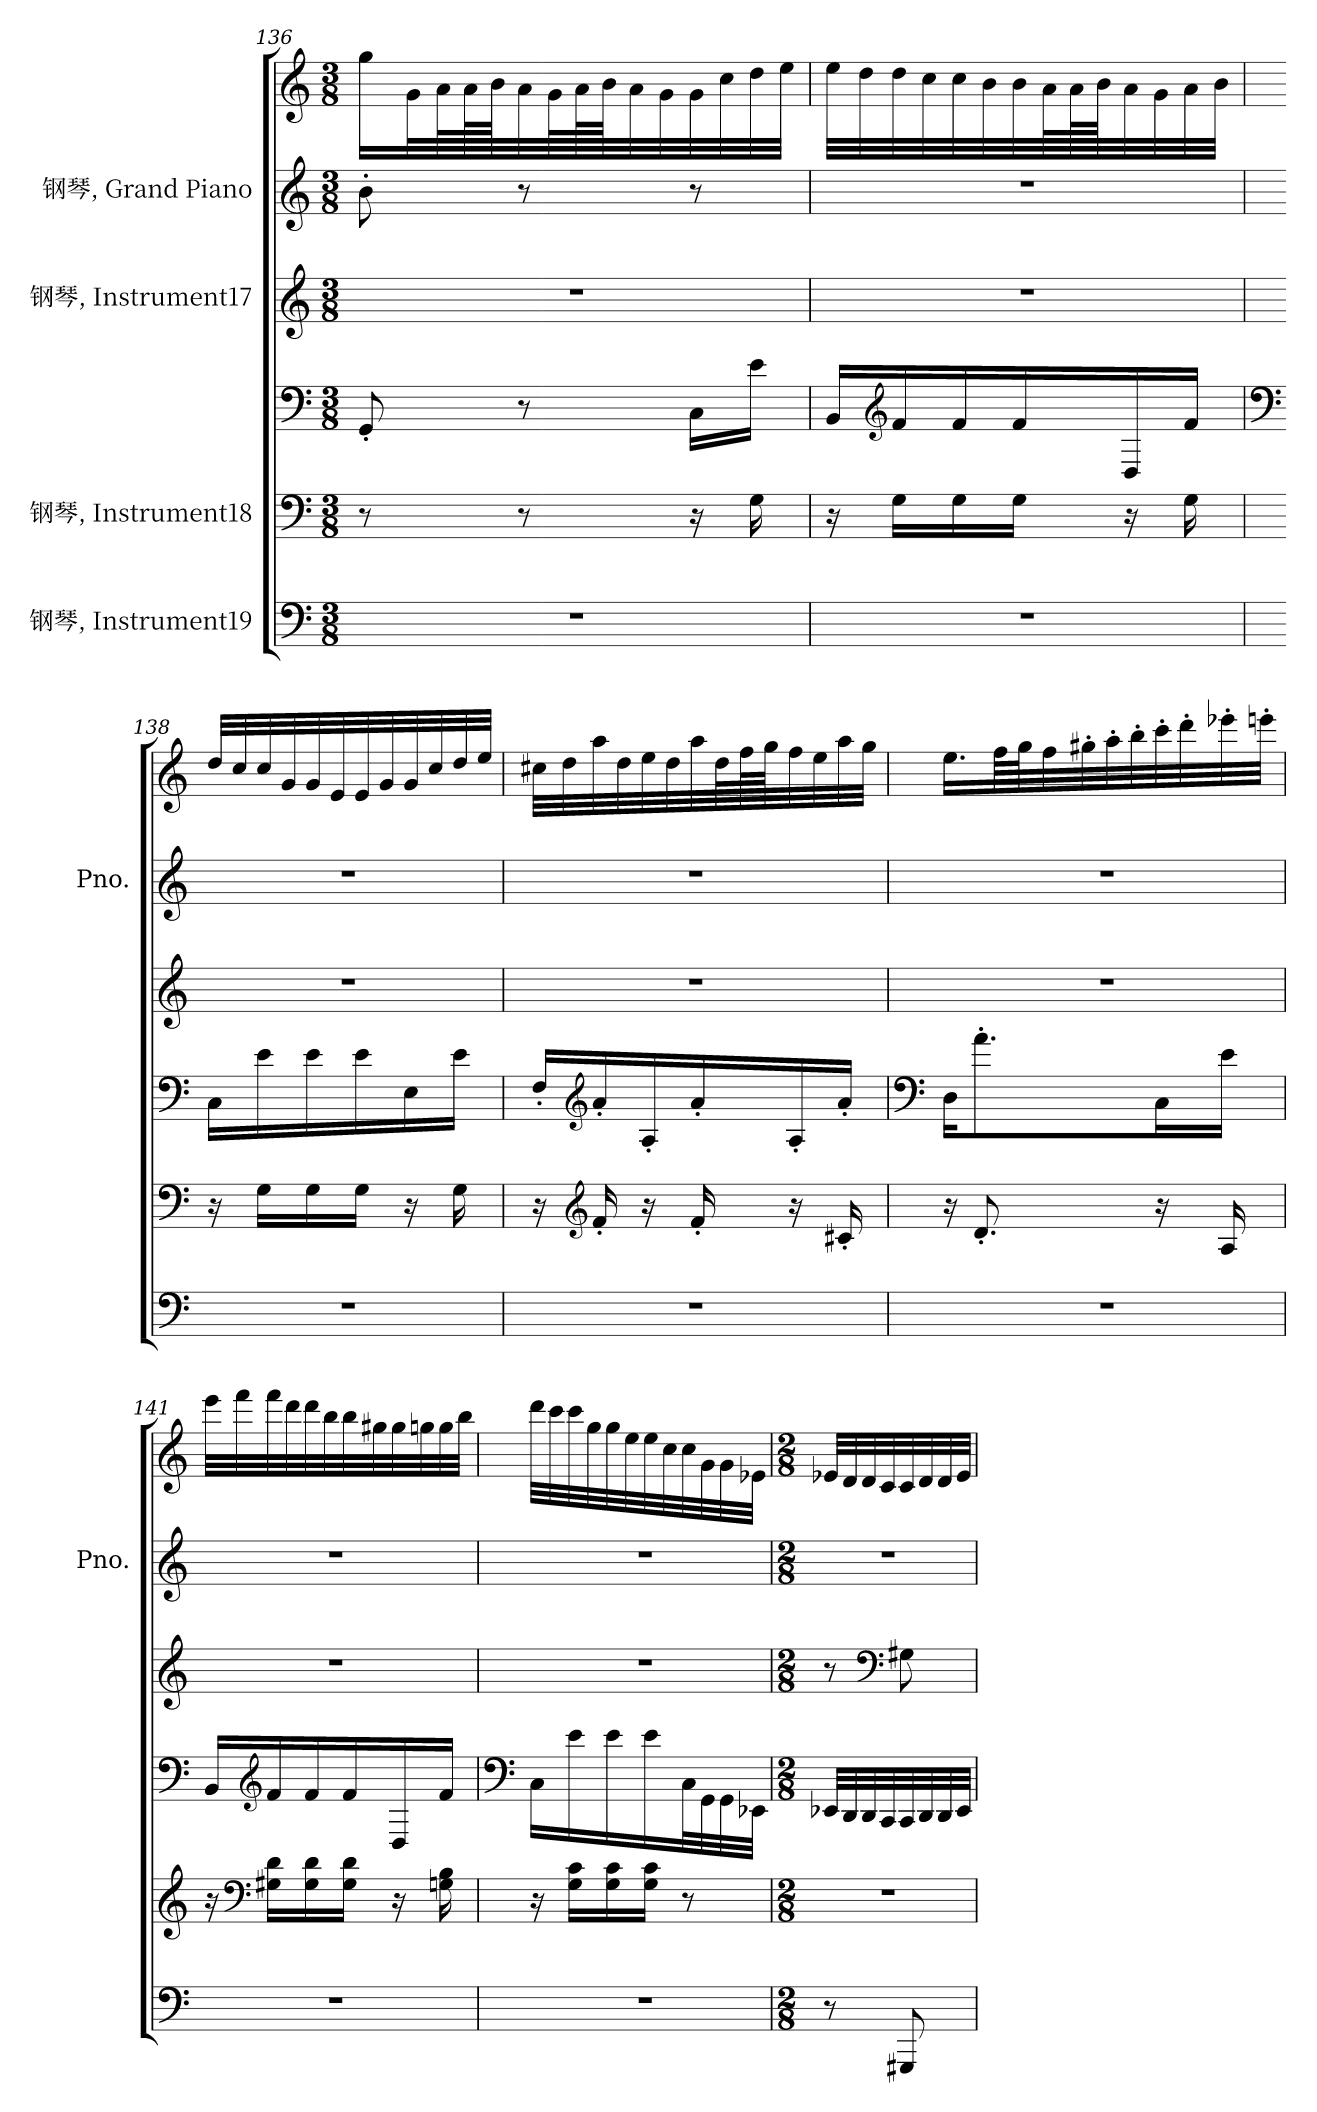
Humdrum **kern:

**kern	**kern	**kern	**kern	**kern	**kern
*part4	*part3	*part3	*part2	*part1	*part1
*staff6	*staff5	*staff4	*staff3	*staff2	*staff1
*I"钢琴, Instrument19	*I"钢琴, Instrument18	*	*I"钢琴, Instrument17	*I"钢琴, Grand Piano	*
*	*	*	*	*I'Pno.	*
!!LO:LB:g=z
*clefF4	*clefF4	*clefF4	*clefG2	*clefG2	*clefG2
*k[]	*k[]	*k[]	*k[]	*k[]	*k[]
*M3/8	*M3/8	*M3/8	*M3/8	*M3/8	*M3/8
=136	=136	=136	=136	=136	=136
4.r	8r	8GG'/	4.r	8b'\	16gg\LL
.	.	.	.	.	32g\L
.	.	.	.	.	64a\L
.	.	.	.	.	128a\L
.	.	.	.	.	128b\JJ
.	8r	8r	.	8r	32a\
.	.	.	.	.	64g\L
.	.	.	.	.	128a\L
.	.	.	.	.	128b\JJ
.	.	.	.	.	32a\
.	.	.	.	.	32g\
.	16r	16C\LL	.	8r	32g\
.	.	.	.	.	32cc\
.	16G\	16e\JJ	.	.	32dd\
.	.	.	.	.	32ee\JJJ
=137	=137	=137	=137	=137	=137
4.r	16r	16BB/LL	4.r	4.r	32ee\LLL
.	.	.	.	.	32dd\
*	*	*clefG2	*	*	*
.	16G\LL	16f/	.	.	32dd\
.	.	.	.	.	32cc\
.	16G\	16f/	.	.	32cc\
.	.	.	.	.	32b\
.	16G\JJ	16f/	.	.	32b\
.	.	.	.	.	64a\L
.	.	.	.	.	128a\L
.	.	.	.	.	128b\JJ
.	16r	16D/	.	.	32a\
.	.	.	.	.	32g\
.	16G\	16f/JJ	.	.	32a\
.	.	.	.	.	32b\JJJ
=138	=138	=138	=138	=138	=138
*	*	*clefF4	*	*	*
4.r	16r	16C\LL	4.r	4.r	32dd/LLL
.	.	.	.	.	32cc/
.	16G\LL	16e\	.	.	32cc/
.	.	.	.	.	32g/
.	16G\	16e\	.	.	32g/
.	.	.	.	.	32e/
.	16G\JJ	16e\	.	.	32e/
.	.	.	.	.	32g/
.	16r	16E\	.	.	32g/
.	.	.	.	.	32cc/
.	16G\	16e\JJ	.	.	32dd/
.	.	.	.	.	32ee/JJJ
!!LO:PB:g=z
=139	=139	=139	=139	=139	=139
4.r	16r	16F'/LL	4.r	4.r	32cc#X\LLL
.	.	.	.	.	32dd\
*	*clefG2	*clefG2	*	*	*
.	16f'/	16a'/	.	.	32aa\
.	.	.	.	.	32dd\
.	16r	16A'/	.	.	32ee\
.	.	.	.	.	32dd\
.	16f'/	16a'/	.	.	32aa\
.	.	.	.	.	64dd\L
.	.	.	.	.	128ff\L
.	.	.	.	.	128gg\JJ
.	16r	16A'/	.	.	32ff\
.	.	.	.	.	32ee\
.	16c#X'/	16a'/JJ	.	.	32aa\
.	.	.	.	.	32gg\JJJ
=140	=140	=140	=140	=140	=140
*	*	*clefF4	*	*	*
4.r	16r	16D\KL	4.r	4.r	16.ee\LL
.	8.d'/	8.a'\	.	.	.
.	.	.	.	.	64ff\LL
.	.	.	.	.	64gg\J
.	.	.	.	.	32ff\
.	.	.	.	.	32gg#X'\
.	.	.	.	.	32aa'\
.	.	.	.	.	32bb'\
.	16r	16C\L	.	.	32ccc'\
.	.	.	.	.	32ddd'\
.	16A/	16e\JJ	.	.	32eee-X'\
.	.	.	.	.	32eeen'\JJJ
!!LO:LB:g=z
=141	=141	=141	=141	=141	=141
4.r	16r	16BB/LL	4.r	4.r	32eee\LLL
.	.	.	.	.	32fff\
*	*clefF4	*clefG2	*	*	*
.	16G#X\ 16d\LL	16f/	.	.	32fff\
.	.	.	.	.	32ddd\
.	16G#\ 16d\	16f/	.	.	32ddd\
.	.	.	.	.	32bb\
.	16G#\ 16d\JJ	16f/	.	.	32bb\
.	.	.	.	.	32gg#X\
.	16r	16D/	.	.	32gg#\
.	.	.	.	.	32ggn\
.	16Gn\ 16B\	16f/JJ	.	.	32gg\
.	.	.	.	.	32bb\JJJ
=142	=142	=142	=142	=142	=142
*	*	*clefF4	*	*	*
4.r	16r	16C\LL	4.r	4.r	32ddd\LLL
.	.	.	.	.	32ccc\
.	16G\ 16c\LL	16e\	.	.	32ccc\
.	.	.	.	.	32gg\
.	16G\ 16c\	16e\	.	.	32gg\
.	.	.	.	.	32ee\
.	16G\ 16c\JJ	16e\	.	.	32ee\
.	.	.	.	.	32cc\
.	8r	32C\L	.	.	32cc\
.	.	32GG\	.	.	32g\
.	.	32GG\	.	.	32g\
.	.	32EE-X\JJJ	.	.	32e-X\JJJ
!!LO:PB:g=z
=143	=143	=143	=143	=143	=143
*M2/8	*M2/8	*M2/8	*M2/8	*M2/8	*M2/8
8r	4r	32EE-X/LLL	8r	4r	32e-X/LLL
.	.	32DD/	.	.	32d/
.	.	32DD/	.	.	32d/
.	.	32CC/	.	.	32c/
*	*	*	*clefF4	*	*
*	*	*	*	*	*MM40
8GGG#X/	.	32CC/	8G#X\	.	32c/
.	.	32DD/	.	.	32d/
.	.	32DD/	.	.	32d/
.	.	32EE-/JJJ	.	.	32e-/JJJ
=	=	=	=	=	=
*-	*-	*-	*-	*-	*-
